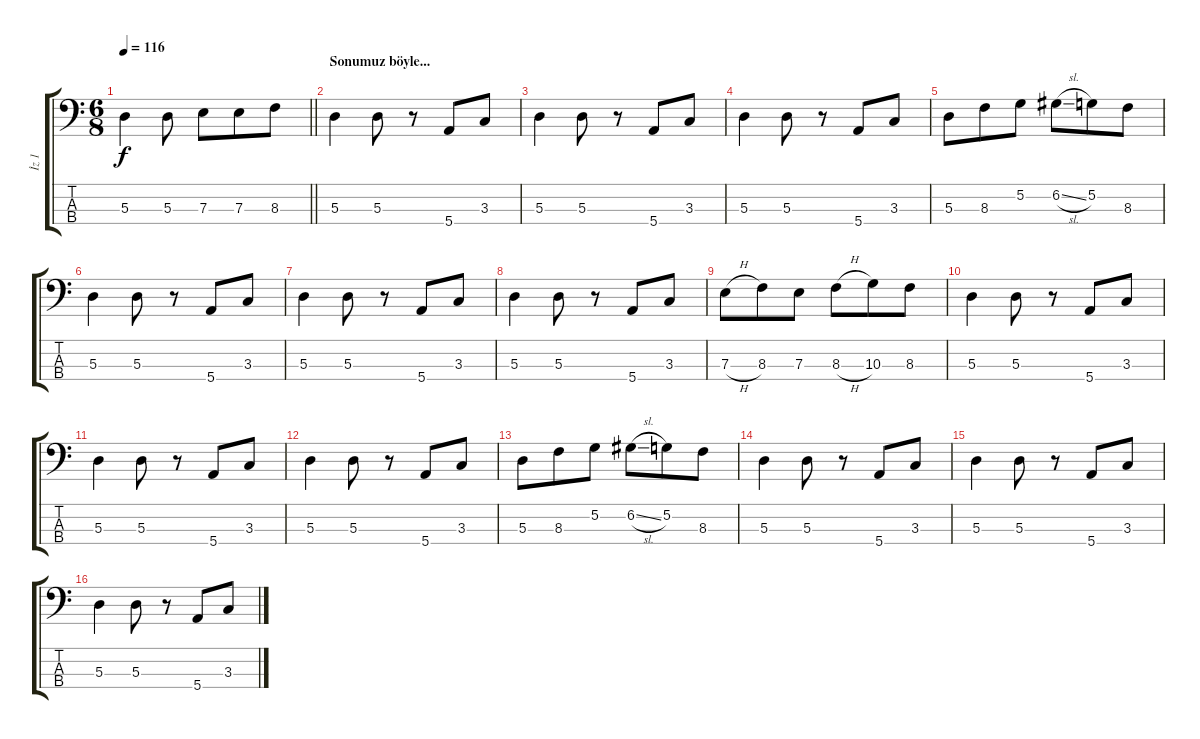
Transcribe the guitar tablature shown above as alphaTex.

\track ("İz 1" "İz 1") {instrument electricbassfinger}
\staff {score tabs}
\tuning (G2 D2 A1 E1) {hide}
\ts (6 8)
\tempo 116
\clef f4
\barLineRight lightlight
\ks c
5.3.4{dy f} 5.3.8 7.3.8 7.3.8 8.3.8 |
\section ("" "Sonumuz böyle...")
5.3.4 5.3.8 r.8 5.4.8 3.3.8 |
5.3.4 5.3.8 r.8 5.4.8 3.3.8 |
5.3.4 5.3.8 r.8 5.4.8 3.3.8 |
5.3.8 8.3.8 5.2.8 6.2{sl}.8 5.2.8 8.3.8 |
5.3.4 5.3.8 r.8 5.4.8 3.3.8 |
5.3.4 5.3.8 r.8 5.4.8 3.3.8 |
5.3.4 5.3.8 r.8 5.4.8 3.3.8 |
7.3{h}.8 8.3.8 7.3.8 8.3{h}.8 10.3.8 8.3.8 |
5.3.4 5.3.8 r.8 5.4.8 3.3.8 |
5.3.4 5.3.8 r.8 5.4.8 3.3.8 |
5.3.4 5.3.8 r.8 5.4.8 3.3.8 |
5.3.8 8.3.8 5.2.8 6.2{sl}.8 5.2.8 8.3.8 |
5.3.4 5.3.8 r.8 5.4.8 3.3.8 |
5.3.4 5.3.8 r.8 5.4.8 3.3.8 |
5.3.4 5.3.8 r.8 5.4.8 3.3.8
